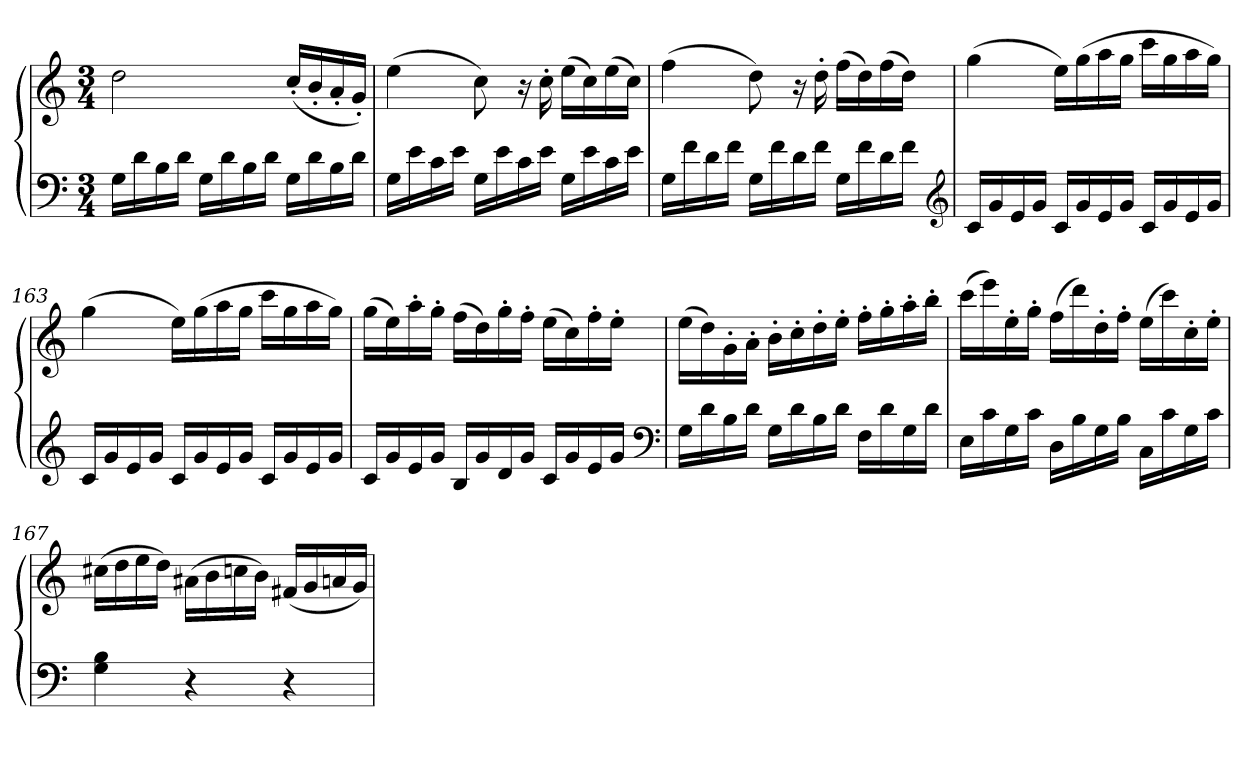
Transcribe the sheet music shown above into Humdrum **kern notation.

**kern	**kern
*part1	*part1
*staff2	*staff1
*clefF4	*clefG2
*k[]	*k[]
*M3/4	*M3/4
=	=
16GLL	2dd
16d	.
16B	.
16dJJ	.
16GLL	.
16d	.
16B	.
16dJJ	.
16GLL	(16cc'LL
16d	16b'
16B	16a'
16dJJ	16g'JJ)
=160	=160
16GLL	(4ee
16e	.
16c	.
16eJJ	.
16GLL	8cc)
16e	.
16c	16r
16eJJ	16cc'
16GLL	(16eeLL
16e	16cc)
16c	(16ee
16eJJ	16ccJJ)
=161	=161
16GLL	(4ff
16f	.
16d	.
16fJJ	.
16GLL	8dd)
16f	.
16d	16r
16fJJ	16dd'
16GLL	(16ffLL
16f	16dd)
16d	(16ff
16fJJ	16ddJJ)
*clefG2	*
=162	=162
16cLL	(4gg
16g	.
16e	.
16gJJ	.
16cLL	16eeLL)
16g	(16gg
16e	16aa
16gJJ	16ggJJ
16cLL	16cccLL
16g	16gg
16e	16aa
16gJJ	16ggJJ)
=163	=163
16cLL	(4gg
16g	.
16e	.
16gJJ	.
16cLL	16eeLL)
16g	(16gg
16e	16aa
16gJJ	16ggJJ
16cLL	16cccLL
16g	16gg
16e	16aa
16gJJ	16ggJJ)
=164	=164
16cLL	(16ggLL
16g	16ee)
16e	16aa'
16gJJ	16gg'JJ
16BLL	(16ffLL
16g	16dd)
16d	16gg'
16gJJ	16ff'JJ
16cLL	(16eeLL
16g	16cc)
16e	16ff'
16gJJ	16ee'JJ
*clefF4	*
=165	=165
16GLL	(16eeLL
16d	16dd)
16B	16g'
16dJJ	16a'JJ
16GLL	16b'LL
16d	16cc'
16B	16dd'
16dJJ	16ee'JJ
16FLL	16ff'LL
16d	16gg'
16G	16aa'
16dJJ	16bb'JJ
=166	=166
16ELL	(16cccLL
16c	16eee)
16G	16ee'
16cJJ	16gg'JJ
16DLL	(16ffLL
16B	16ddd)
16G	16dd'
16BJJ	16ff'JJ
16CLL	(16eeLL
16c	16ccc)
16G	16cc'
16cJJ	16ee'JJ
=167	=167
4G 4B	(16cc#XLL
.	16dd
.	16ee
.	16ddJJ)
4r	(16a#XLL
.	16b
.	16ccn
.	16bJJ)
4r	(16f#XLL
.	16g
.	16an
.	16gJJ)
=	=
*-	*-
